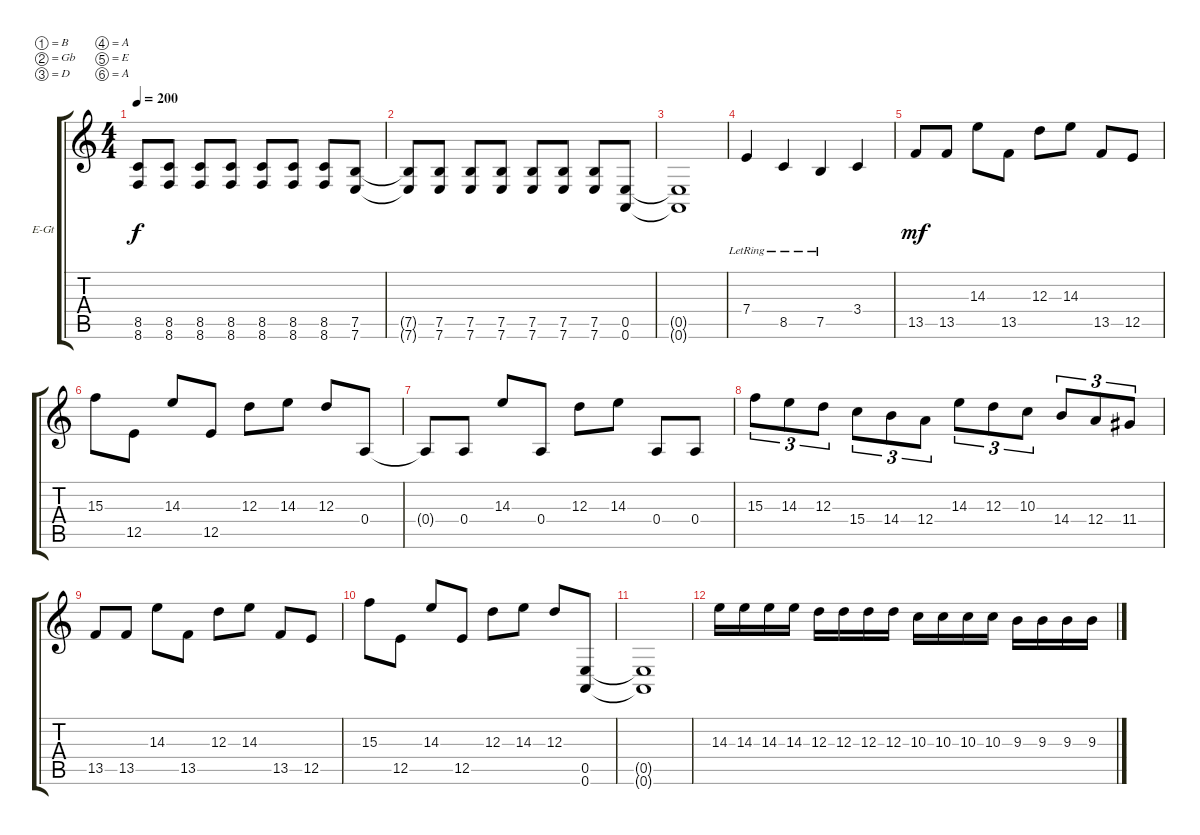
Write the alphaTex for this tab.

\bracketExtendMode groupsimilarinstruments
\firstSystemTrackNameOrientation horizontal
\otherSystemsTrackNameOrientation horizontal
\track ("Nevan Alahy" "E-Gt") {instrument distortionguitar}
\staff {score tabs}
\tuning (B3 Gb3 D3 A2 E2 A1)
\ts (4 4)
\tempo 200
\clef g2
\ks c
(8.6 8.5).8{dy f} (8.6 8.5).8 (8.6 8.5).8 (8.6 8.5).8 (8.6 8.5).8 (8.6 8.5).8 (8.6 8.5).8 (7.6 7.5).8 |
(7.6{t} 7.5{t}).8 (7.6 7.5).8 (7.6 7.5).8 (7.6 7.5).8 (7.6 7.5).8 (7.6 7.5).8 (7.6 7.5).8 (0.6 0.5).8 |
(0.5{t} 0.6{t}).1 |
7.4{lr}.4 8.5{lr}.4 7.5{lr}.4 3.4.4 |
13.5.8{dy mf} 13.5.8 14.3.8 13.5.8 12.3.8 14.3.8 13.5.8 12.5.8 |
15.3.8 12.5.8 14.3.8 12.5.8 12.3.8 14.3.8 12.3.8 0.4.8 |
0.4{t}.8 0.4.8 14.3.8 0.4.8 12.3.8 14.3.8 0.4.8 0.4.8 |
15.3.8{tu (3 2)} 14.3.8{tu (3 2)} 12.3.8{tu (3 2)} 15.4.8{tu (3 2)} 14.4.8{tu (3 2)} 12.4.8{tu (3 2)} 14.3.8{tu (3 2)} 12.3.8{tu (3 2)} 10.3.8{tu (3 2)} 14.4.8{tu (3 2)} 12.4.8{tu (3 2)} 11.4.8{tu (3 2)} |
13.5.8 13.5.8 14.3.8 13.5.8 12.3.8 14.3.8 13.5.8 12.5.8 |
15.3.8 12.5.8 14.3.8 12.5.8 12.3.8 14.3.8 12.3.8 (0.6 0.5).8 |
(0.5{t} 0.6{t}).1 |
14.3.16 14.3.16 14.3.16 14.3.16 12.3.16 12.3.16 12.3.16 12.3.16 10.3.16 10.3.16 10.3.16 10.3.16 9.3.16 9.3.16 9.3.16 9.3.16
